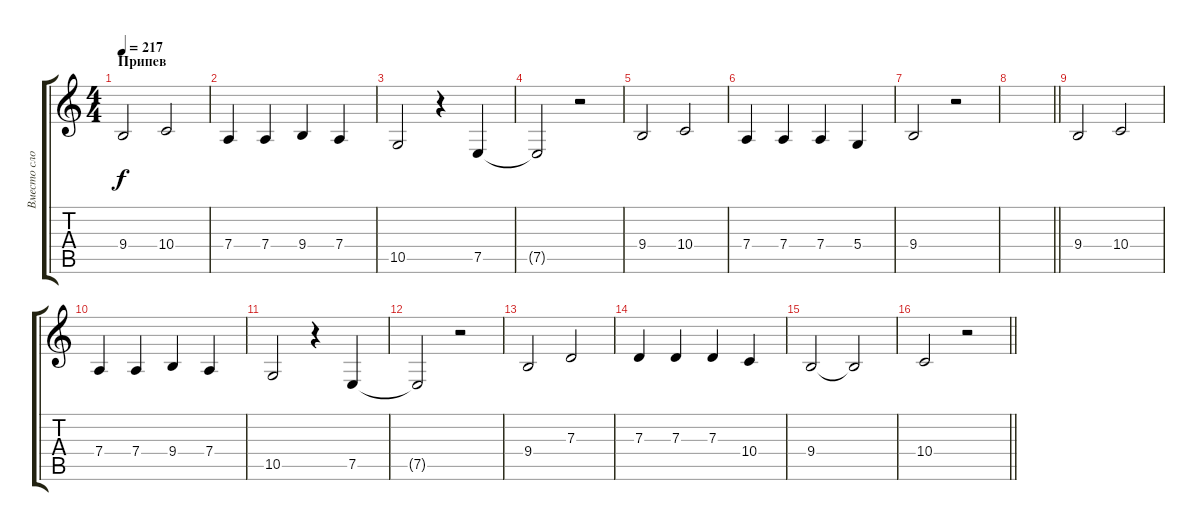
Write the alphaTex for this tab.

\track ("Вместо слов" "Вместо сло") {instrument fx5brightness}
\staff {score tabs}
\tuning (E4 B3 G3 D3 A2 E2) {hide}
\ts (4 4)
\section ("" "Припев")
\tempo 217
\clef g2
\ks c
9.4.2{dy f} 10.4.2 |
7.4.4 7.4.4 9.4.4 7.4.4 |
10.5.2 r.4 7.5.4 |
7.5{t}.2 r.2 |
9.4.2 10.4.2 |
7.4.4 7.4.4 7.4.4 5.4.4 |
9.4.2 r.2 |
\barLineRight lightlight
|
9.4.2 10.4.2 |
7.4.4 7.4.4 9.4.4 7.4.4 |
10.5.2 r.4 7.5.4 |
7.5{t}.2 r.2 |
9.4.2 7.3.2 |
7.3.4 7.3.4 7.3.4 10.4.4 |
9.4.2 9.4{t}.2 |
\barLineRight lightlight
10.4.2 r.2
